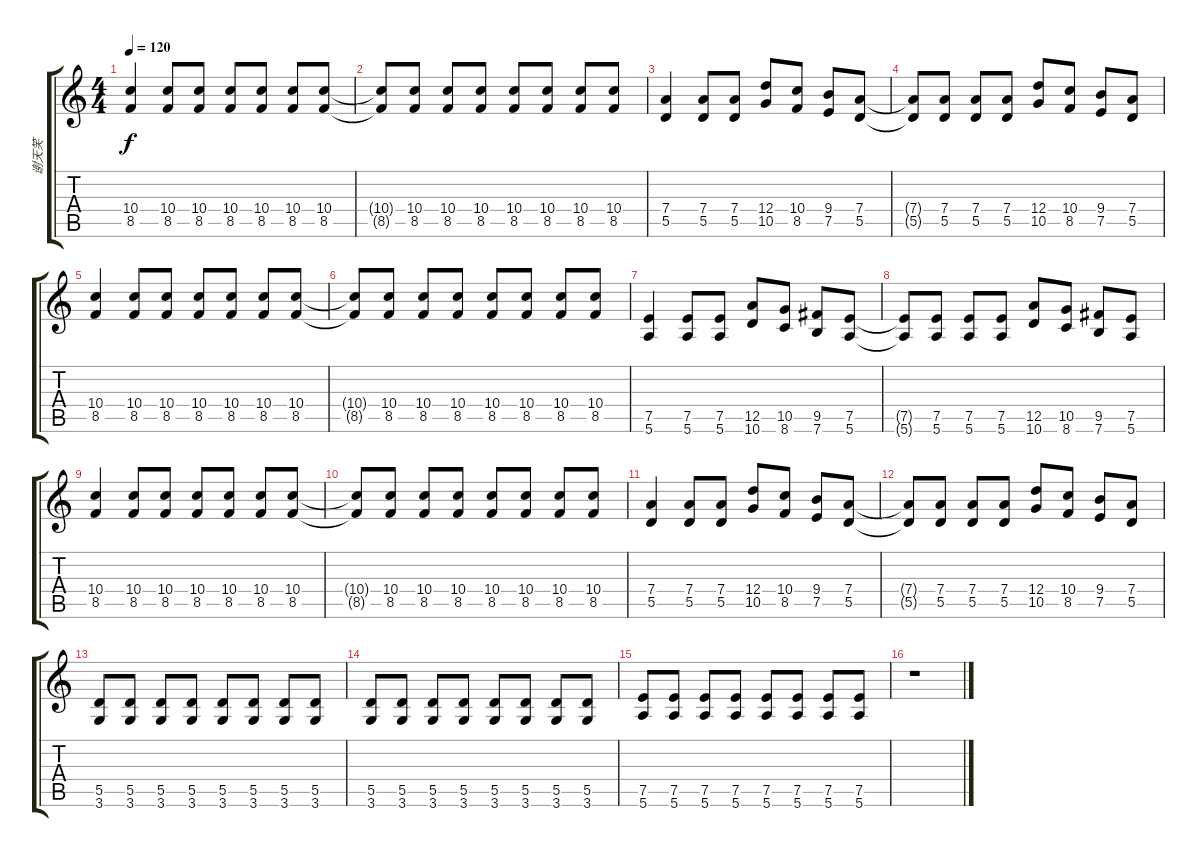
\track ("谢天笑" "谢天笑") {instrument overdrivenguitar}
\staff {score tabs}
\tuning (E4 B3 G3 D3 A2 E2) {hide}
\ts (4 4)
\tempo 120
\clef g2
\ks c
(10.4 8.5).4{dy f} (10.4 8.5).8 (10.4 8.5).8 (10.4 8.5).8 (10.4 8.5).8 (10.4 8.5).8 (10.4 8.5).8 |
(10.4{t} 8.5{t}).8 (10.4 8.5).8 (10.4 8.5).8 (10.4 8.5).8 (10.4 8.5).8 (10.4 8.5).8 (10.4 8.5).8 (10.4 8.5).8 |
(7.4 5.5).4 (7.4 5.5).8 (7.4 5.5).8 (12.4 10.5).8 (10.4 8.5).8 (9.4 7.5).8 (7.4 5.5).8 |
(7.4{t} 5.5{t}).8 (7.4 5.5).8 (7.4 5.5).8 (7.4 5.5).8 (12.4 10.5).8 (10.4 8.5).8 (9.4 7.5).8 (7.4 5.5).8 |
(10.4 8.5).4 (10.4 8.5).8 (10.4 8.5).8 (10.4 8.5).8 (10.4 8.5).8 (10.4 8.5).8 (10.4 8.5).8 |
(10.4{t} 8.5{t}).8 (10.4 8.5).8 (10.4 8.5).8 (10.4 8.5).8 (10.4 8.5).8 (10.4 8.5).8 (10.4 8.5).8 (10.4 8.5).8 |
(7.5 5.6).4 (7.5 5.6).8 (7.5 5.6).8 (12.5 10.6).8 (10.5 8.6).8 (9.5 7.6).8 (7.5 5.6).8 |
(7.5{t} 5.6{t}).8 (7.5 5.6).8 (7.5 5.6).8 (7.5 5.6).8 (12.5 10.6).8 (10.5 8.6).8 (9.5 7.6).8 (7.5 5.6).8 |
(10.4 8.5).4 (10.4 8.5).8 (10.4 8.5).8 (10.4 8.5).8 (10.4 8.5).8 (10.4 8.5).8 (10.4 8.5).8 |
(10.4{t} 8.5{t}).8 (10.4 8.5).8 (10.4 8.5).8 (10.4 8.5).8 (10.4 8.5).8 (10.4 8.5).8 (10.4 8.5).8 (10.4 8.5).8 |
(7.4 5.5).4 (7.4 5.5).8 (7.4 5.5).8 (12.4 10.5).8 (10.4 8.5).8 (9.4 7.5).8 (7.4 5.5).8 |
(7.4{t} 5.5{t}).8 (7.4 5.5).8 (7.4 5.5).8 (7.4 5.5).8 (12.4 10.5).8 (10.4 8.5).8 (9.4 7.5).8 (7.4 5.5).8 |
(5.5 3.6).8 (5.5 3.6).8 (5.5 3.6).8 (5.5 3.6).8 (5.5 3.6).8 (5.5 3.6).8 (5.5 3.6).8 (5.5 3.6).8 |
(5.5 3.6).8 (5.5 3.6).8 (5.5 3.6).8 (5.5 3.6).8 (5.5 3.6).8 (5.5 3.6).8 (5.5 3.6).8 (5.5 3.6).8 |
(7.5 5.6).8 (7.5 5.6).8 (7.5 5.6).8 (7.5 5.6).8 (7.5 5.6).8 (7.5 5.6).8 (7.5 5.6).8 (7.5 5.6).8 |
r.1
